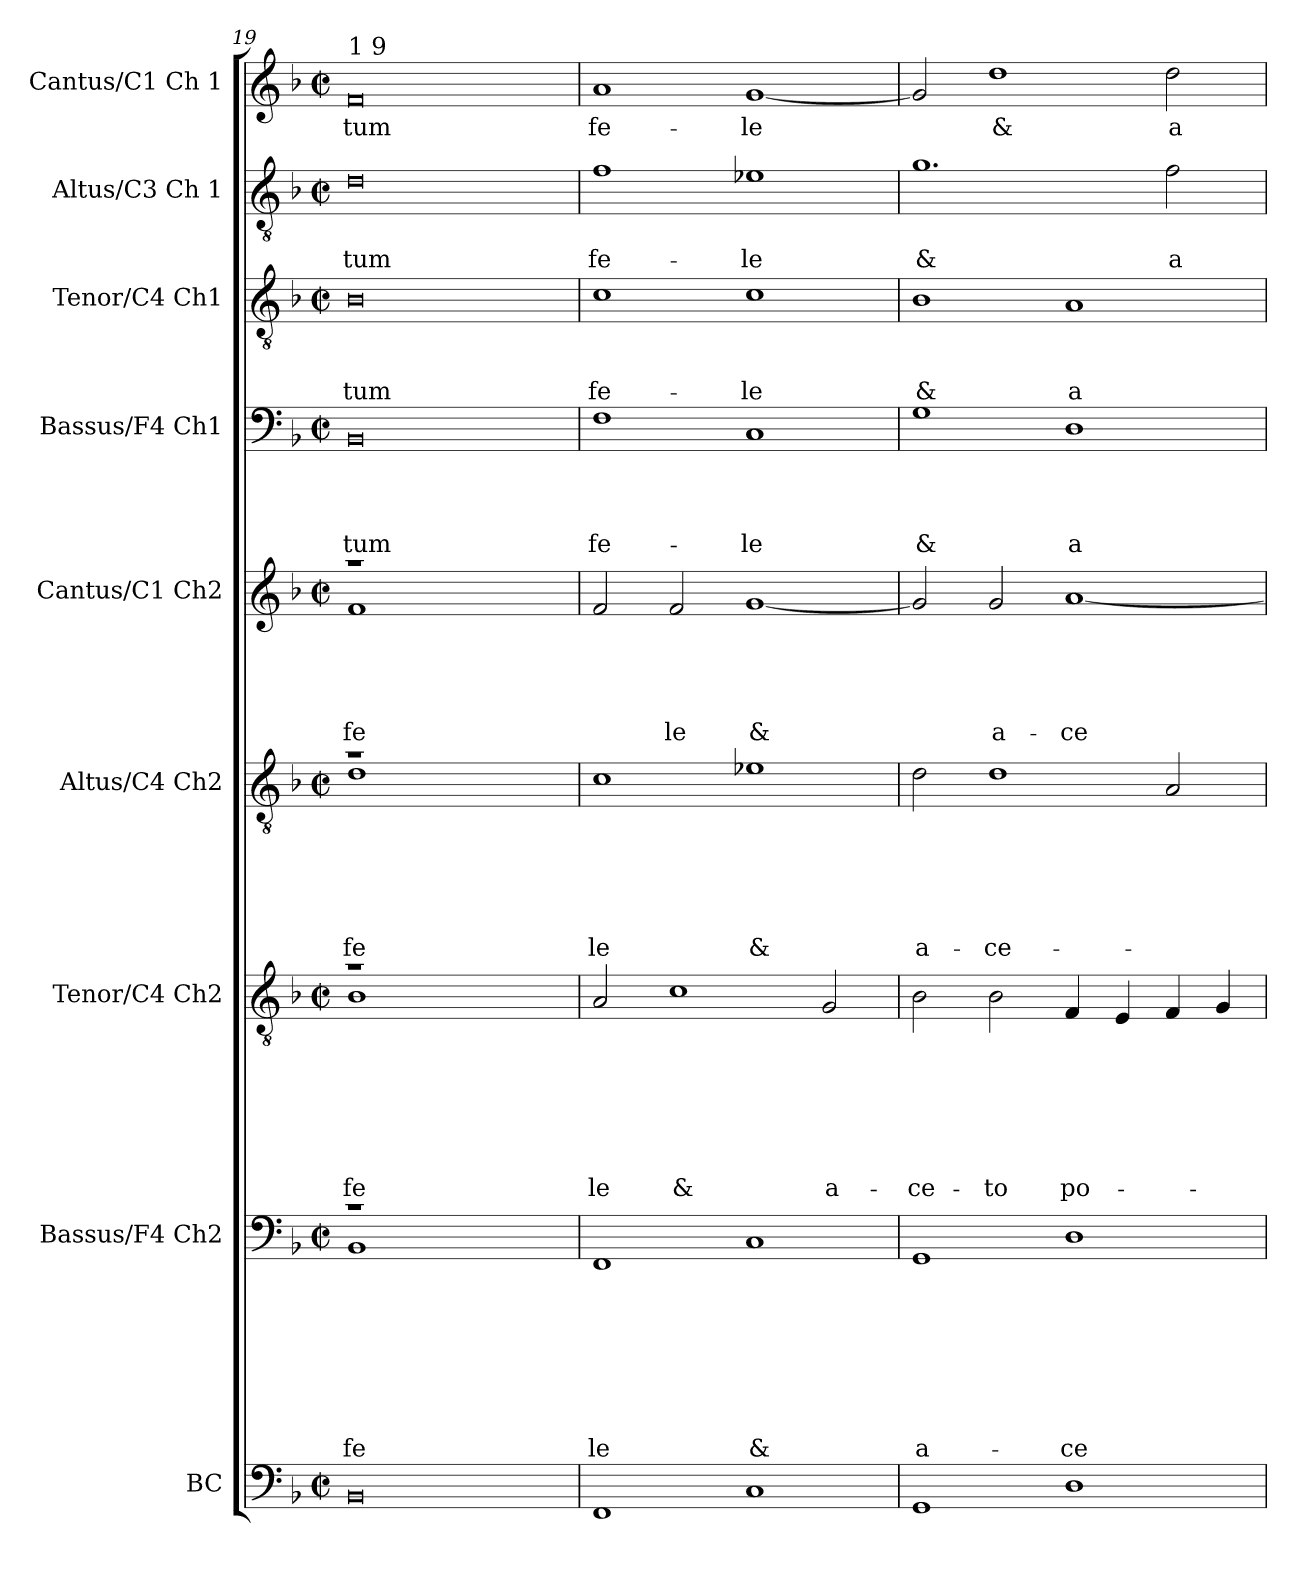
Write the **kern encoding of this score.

**kern	**kern	**text	**text	**text	**text	**text	**text	**text	**text	**kern	**text	**text	**text	**text	**text	**text	**text	**kern	**text	**text	**text	**text	**text	**text	**kern	**text	**text	**text	**text	**text	**kern	**text	**text	**text	**text	**kern	**text	**text	**text	**kern	**text	**text	**kern	**text
*part9	*part8	*part8	*part8	*part8	*part8	*part8	*part8	*part8	*part8	*part7	*part7	*part7	*part7	*part7	*part7	*part7	*part7	*part6	*part6	*part6	*part6	*part6	*part6	*part6	*part5	*part5	*part5	*part5	*part5	*part5	*part4	*part4	*part4	*part4	*part4	*part3	*part3	*part3	*part3	*part2	*part2	*part2	*part1	*part1
*staff9	*staff8	*staff8	*staff8	*staff8	*staff8	*staff8	*staff8	*staff8	*staff8	*staff7	*staff7	*staff7	*staff7	*staff7	*staff7	*staff7	*staff7	*staff6	*staff6	*staff6	*staff6	*staff6	*staff6	*staff6	*staff5	*staff5	*staff5	*staff5	*staff5	*staff5	*staff4	*staff4	*staff4	*staff4	*staff4	*staff3	*staff3	*staff3	*staff3	*staff2	*staff2	*staff2	*staff1	*staff1
*I"BC	*I"Bassus/F4 Ch2	*	*	*	*	*	*	*	*	*I"Tenor/C4 Ch2	*	*	*	*	*	*	*	*I"Altus/C4 Ch2	*	*	*	*	*	*	*I"Cantus/C1 Ch2	*	*	*	*	*	*I"Bassus/F4 Ch1	*	*	*	*	*I"Tenor/C4 Ch1	*	*	*	*I"Altus/C3 Ch 1	*	*	*I"Cantus/C1 Ch 1	*
*	*I'Ch	*	*	*	*	*	*	*	*	*I'Ch	*	*	*	*	*	*	*	*I'Ch	*	*	*	*	*	*	*I'Ch	*	*	*	*	*	*I'Ch	*	*	*	*	*I'Ch	*	*	*	*I'Ch	*	*	*I'Ch	*
!!LO:LB:g=z
*clefF4	*clefF4	*	*	*	*	*	*	*	*	*clefGv2	*	*	*	*	*	*	*	*clefGv2	*	*	*	*	*	*	*clefG2	*	*	*	*	*	*clefF4	*	*	*	*	*clefGv2	*	*	*	*clefGv2	*	*	*clefG2	*
*k[b-]	*k[b-]	*	*	*	*	*	*	*	*	*k[b-]	*	*	*	*	*	*	*	*k[b-]	*	*	*	*	*	*	*k[b-]	*	*	*	*	*	*k[b-]	*	*	*	*	*k[b-]	*	*	*	*k[b-]	*	*	*k[b-]	*
*F:	*F:	*	*	*	*	*	*	*	*	*F:	*	*	*	*	*	*	*	*F:	*	*	*	*	*	*	*F:	*	*	*	*	*	*F:	*	*	*	*	*F:	*	*	*	*F:	*	*	*F:	*
*M2/2	*M2/2	*	*	*	*	*	*	*	*	*M2/2	*	*	*	*	*	*	*	*M2/2	*	*	*	*	*	*	*M2/2	*	*	*	*	*	*M2/2	*	*	*	*	*M2/2	*	*	*	*M2/2	*	*	*M2/2	*
*met(c|)	*met(c|)	*	*	*	*	*	*	*	*	*met(c|)	*	*	*	*	*	*	*	*met(c|)	*	*	*	*	*	*	*met(c|)	*	*	*	*	*	*met(c|)	*	*	*	*	*met(c|)	*	*	*	*met(c|)	*	*	*met(c|)	*
=19	=19	=19	=19	=19	=19	=19	=19	=19	=19	=19	=19	=19	=19	=19	=19	=19	=19	=19	=19	=19	=19	=19	=19	=19	=19	=19	=19	=19	=19	=19	=19	=19	=19	=19	=19	=19	=19	=19	=19	=19	=19	=19	=19	=19
*	*^	*	*	*	*	*	*	*	*	*	*	*	*	*	*	*	*	*	*	*	*	*	*	*	*	*	*	*	*	*	*	*	*	*	*	*	*	*	*	*	*	*	*	*
!	!	!	!	!	!	!	!	!	!	!	!	!	!	!	!	!	!	!	!	!	!	!	!	!	!	!	!	!	!	!	!	!	!	!	!	!	!	!	!	!	!	!	!	!LO:TX:a:t=1 9	!
!	!	!	!	!	!	!	!	!	!	!LO:LY:b	!	!	!	!	!	!	!	!LO:LY:b	!	!	!	!	!	!	!LO:LY:b	!	!	!	!	!	!LO:LY:b	!	!	!	!	!LO:LY:b	!	!	!	!LO:LY:b	!	!	!LO:LY:b	!	!LO:LY:b
*	*	*	*	*	*	*	*	*	*	*	*^	*	*	*	*	*	*	*	*^	*	*	*	*	*	*	*^	*	*	*	*	*	*	*	*	*	*	*	*	*	*	*	*	*	*	*
0BB-	1rc	1BB-	.	.	.	.	.	.	.	fe-	1ra	1B-	.	.	.	.	.	.	fe-	1ra	1d	.	.	.	.	.	fe-	1raa	1f	.	.	.	.	fe-	0BB-	.	.	.	-tum	0B-	.	.	-tum	0d	.	-tum	0f	-tum
.	1ryy	1ryy	.	.	.	.	.	.	.	.	1ryy	1ryy	.	.	.	.	.	.	.	1ryy	1ryy	.	.	.	.	.	.	1ryy	1ryy	.	.	.	.	.	.	.	.	.	.	.	.	.	.	.	.	.	.	.
=20	=20	=20	=20	=20	=20	=20	=20	=20	=20	=20	=20	=20	=20	=20	=20	=20	=20	=20	=20	=20	=20	=20	=20	=20	=20	=20	=20	=20	=20	=20	=20	=20	=20	=20	=20	=20	=20	=20	=20	=20	=20	=20	=20	=20	=20	=20	=20	=20
!	!	!	!	!	!	!	!	!	!	!LO:LY:b	!	!	!	!	!	!	!	!	!LO:LY:b	!	!	!	!	!	!	!	!LO:LY:b	!	!	!	!	!	!	!	!	!	!	!	!LO:LY:b	!	!	!	!LO:LY:b	!	!	!LO:LY:b	!	!LO:LY:b
*	*v	*v	*	*	*	*	*	*	*	*	*	*	*	*	*	*	*	*	*	*v	*v	*	*	*	*	*	*	*v	*v	*	*	*	*	*	*	*	*	*	*	*	*	*	*	*	*	*	*	*
*	*	*	*	*	*	*	*	*	*	*v	*v	*	*	*	*	*	*	*	*	*	*	*	*	*	*	*	*	*	*	*	*	*	*	*	*	*	*	*	*	*	*	*	*	*	*
1FF	1FF	.	.	.	.	.	.	.	-le	2A/	.	.	.	.	.	.	-le	1c	.	.	.	.	.	-le	2f/	.	.	.	.	.	1F	.	.	.	fe-	1c	.	.	fe-	1f	.	fe-	1a	fe-
!	!	!	!	!	!	!	!	!	!	!	!	!	!	!	!	!	!LO:LY:b	!	!	!	!	!	!	!	!	!	!	!	!	!LO:LY:b	!	!	!	!	!	!	!	!	!	!	!	!	!	!
.	.	.	.	.	.	.	.	.	.	1c	.	.	.	.	.	.	&	.	.	.	.	.	.	.	2f/	.	.	.	.	-le	.	.	.	.	.	.	.	.	.	.	.	.	.	.
!	!	!	!	!	!	!	!	!	!LO:LY:b	!	!	!	!	!	!	!	!	!	!	!	!	!	!	!LO:LY:b	!	!	!	!	!	!LO:LY:b	!	!	!	!	!LO:LY:b	!	!	!	!LO:LY:b	!	!	!LO:LY:b	!	!LO:LY:b
1C	1C	.	.	.	.	.	.	.	&	.	.	.	.	.	.	.	.	1e-X	.	.	.	.	.	&	[<1g	.	.	.	.	&	1C	.	.	.	-le	1c	.	.	-le	1e-X	.	-le	[<1g	-le
!	!	!	!	!	!	!	!	!	!	!	!	!	!	!	!	!	!LO:LY:b	!	!	!	!	!	!	!	!	!	!	!	!	!	!	!	!	!	!	!	!	!	!	!	!	!	!	!
.	.	.	.	.	.	.	.	.	.	2G/	.	.	.	.	.	.	a-	.	.	.	.	.	.	.	.	.	.	.	.	.	.	.	.	.	.	.	.	.	.	.	.	.	.	.
=21	=21	=21	=21	=21	=21	=21	=21	=21	=21	=21	=21	=21	=21	=21	=21	=21	=21	=21	=21	=21	=21	=21	=21	=21	=21	=21	=21	=21	=21	=21	=21	=21	=21	=21	=21	=21	=21	=21	=21	=21	=21	=21	=21	=21
!	!	!	!	!	!	!	!	!	!LO:LY:b:rj	!	!	!	!	!	!	!	!LO:LY:b	!	!	!	!	!	!	!LO:LY:b	!	!	!	!	!	!	!	!	!	!	!LO:LY:b	!	!	!	!LO:LY:b	!	!	!LO:LY:b	!	!
1GG	1GG	.	.	.	.	.	.	.	a-	2B-\	.	.	.	.	.	.	-ce-	2d\	.	.	.	.	.	a-	2g/]	.	.	.	.	.	1G	.	.	.	&	1B-	.	.	&	1.g	.	&	2g/]	.
!	!	!	!	!	!	!	!	!	!	!	!	!	!	!	!	!	!LO:LY:b	!	!	!	!	!	!	!LO:LY:b	!	!	!	!	!	!LO:LY:b	!	!	!	!	!	!	!	!	!	!	!	!	!	!LO:LY:b
.	.	.	.	.	.	.	.	.	.	2B-\	.	.	.	.	.	.	-to	1d	.	.	.	.	.	-ce-	2g/	.	.	.	.	a-	.	.	.	.	.	.	.	.	.	.	.	.	1dd	&
!	!	!	!	!	!	!	!	!	!LO:LY:b	!	!	!	!	!	!	!	!LO:LY:b	!	!	!	!	!	!	!	!	!	!	!	!	!LO:LY:b	!	!	!	!	!LO:LY:b:rj	!	!	!	!LO:LY:b:rj	!	!	!	!	!
1D	1D	.	.	.	.	.	.	.	-ce-	4F/	.	.	.	.	.	.	po-	.	.	.	.	.	.	.	[<1a	.	.	.	.	-ce-	1D	.	.	.	a-	1A	.	.	a-	.	.	.	.	.
.	.	.	.	.	.	.	.	.	.	4E/	.	.	.	.	.	.	.	.	.	.	.	.	.	.	.	.	.	.	.	.	.	.	.	.	.	.	.	.	.	.	.	.	.	.
!	!	!	!	!	!	!	!	!	!	!	!	!	!	!	!	!	!	!	!	!	!	!	!	!	!	!	!	!	!	!	!	!	!	!	!	!	!	!	!	!	!	!LO:LY:b	!	!LO:LY:b
.	.	.	.	.	.	.	.	.	.	4F/	.	.	.	.	.	.	.	2A/	.	.	.	.	.	.	.	.	.	.	.	.	.	.	.	.	.	.	.	.	.	2f\	.	a-	2dd\	a-
.	.	.	.	.	.	.	.	.	.	4G/	.	.	.	.	.	.	.	.	.	.	.	.	.	.	.	.	.	.	.	.	.	.	.	.	.	.	.	.	.	.	.	.	.	.
=	=	=	=	=	=	=	=	=	=	=	=	=	=	=	=	=	=	=	=	=	=	=	=	=	=	=	=	=	=	=	=	=	=	=	=	=	=	=	=	=	=	=	=	=
*-	*-	*-	*-	*-	*-	*-	*-	*-	*-	*-	*-	*-	*-	*-	*-	*-	*-	*-	*-	*-	*-	*-	*-	*-	*-	*-	*-	*-	*-	*-	*-	*-	*-	*-	*-	*-	*-	*-	*-	*-	*-	*-	*-	*-
